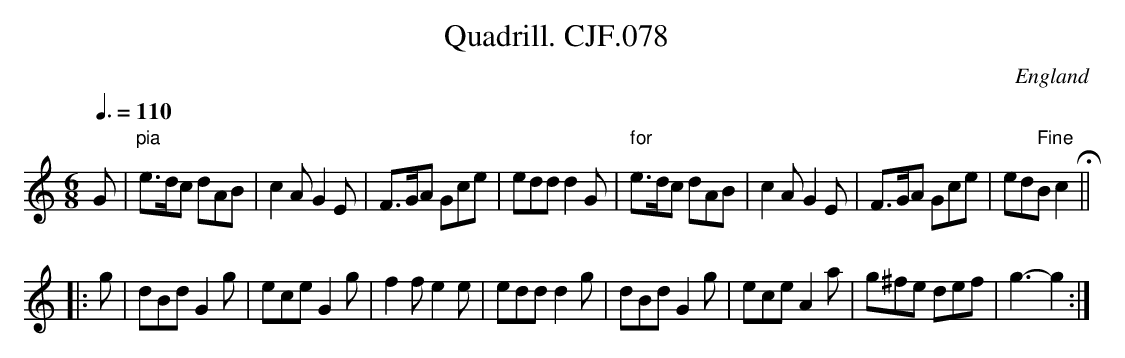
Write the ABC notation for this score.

X:1
T:Quadrill. CJF.078
L:1/8
M:6/8
O:England
Q:3/8=110
K:C
G|"pia"e>dc dAB|c2A G2E|F>GA Gce|edd d2G|\
" for"e>dc dAB|c2A G2E|F>GA Gce|ed" Fine"B c2H||!
|:g|dBd G2g|ece G2g|f2f e2e|edd d2g|\
dBd G2g|ece A2a|g^fe def|g3- g2:|
